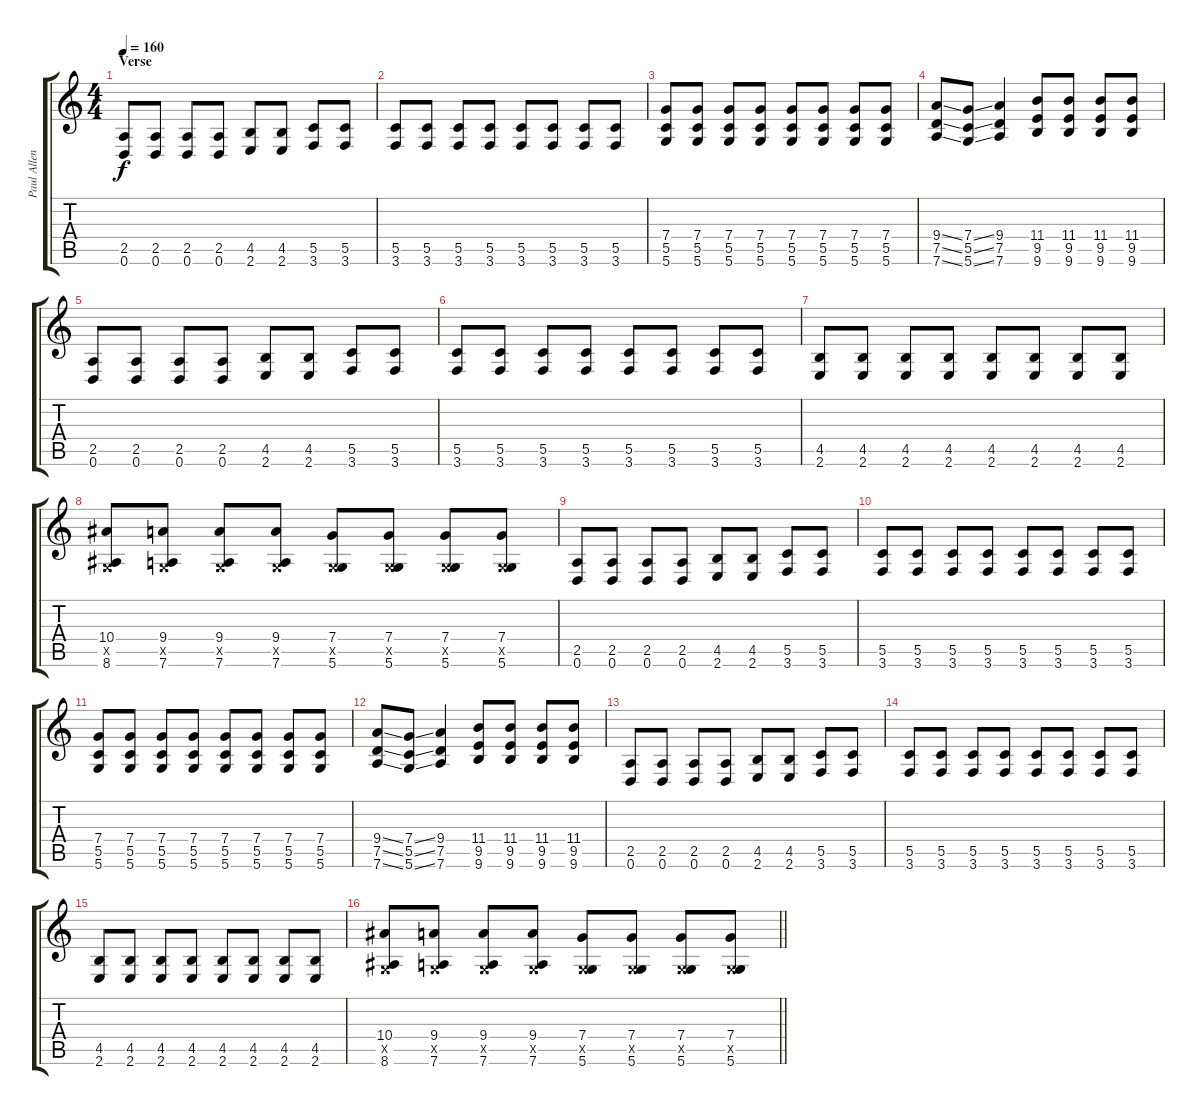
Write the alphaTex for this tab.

\track ("Paul Allender" "Paul Allen") {instrument distortionguitar}
\staff {score tabs}
\tuning (D4 A3 F3 C3 G2 D2) {hide}
\ts (4 4)
\section ("" "Verse")
\tempo 160
\clef g2
\ks c
(2.5 0.6).8{dy f} (2.5 0.6).8 (2.5 0.6).8 (2.5 0.6).8 (4.5 2.6).8 (4.5 2.6).8 (5.5 3.6).8 (5.5 3.6).8 |
(5.5 3.6).8 (5.5 3.6).8 (5.5 3.6).8 (5.5 3.6).8 (5.5 3.6).8 (5.5 3.6).8 (5.5 3.6).8 (5.5 3.6).8 |
(7.4 5.5 5.6).8 (7.4 5.5 5.6).8 (7.4 5.5 5.6).8 (7.4 5.5 5.6).8 (7.4 5.5 5.6).8 (7.4 5.5 5.6).8 (7.4 5.5 5.6).8 (7.4 5.5 5.6).8 |
(9.4{ss} 7.5{ss} 7.6{ss}).8 (7.4{ss} 5.5{ss} 5.6{ss}).8 (9.4 7.5 7.6).4 (11.4 9.5 9.6).8 (11.4 9.5 9.6).8 (11.4 9.5 9.6).8 (11.4 9.5 9.6).8 |
(2.5 0.6).8 (2.5 0.6).8 (2.5 0.6).8 (2.5 0.6).8 (4.5 2.6).8 (4.5 2.6).8 (5.5 3.6).8 (5.5 3.6).8 |
(5.5 3.6).8 (5.5 3.6).8 (5.5 3.6).8 (5.5 3.6).8 (5.5 3.6).8 (5.5 3.6).8 (5.5 3.6).8 (5.5 3.6).8 |
(4.5 2.6).8 (4.5 2.6).8 (4.5 2.6).8 (4.5 2.6).8 (4.5 2.6).8 (4.5 2.6).8 (4.5 2.6).8 (4.5 2.6).8 |
(10.4 0.5{x} 8.6).8 (9.4 0.5{x} 7.6).8 (9.4 0.5{x} 7.6).8 (9.4 0.5{x} 7.6).8 (7.4 0.5{x} 5.6).8 (7.4 0.5{x} 5.6).8 (7.4 0.5{x} 5.6).8 (7.4 0.5{x} 5.6).8 |
(2.5 0.6).8 (2.5 0.6).8 (2.5 0.6).8 (2.5 0.6).8 (4.5 2.6).8 (4.5 2.6).8 (5.5 3.6).8 (5.5 3.6).8 |
(5.5 3.6).8 (5.5 3.6).8 (5.5 3.6).8 (5.5 3.6).8 (5.5 3.6).8 (5.5 3.6).8 (5.5 3.6).8 (5.5 3.6).8 |
(7.4 5.5 5.6).8 (7.4 5.5 5.6).8 (7.4 5.5 5.6).8 (7.4 5.5 5.6).8 (7.4 5.5 5.6).8 (7.4 5.5 5.6).8 (7.4 5.5 5.6).8 (7.4 5.5 5.6).8 |
(9.4{ss} 7.5{ss} 7.6{ss}).8 (7.4{ss} 5.5{ss} 5.6{ss}).8 (9.4 7.5 7.6).4 (11.4 9.5 9.6).8 (11.4 9.5 9.6).8 (11.4 9.5 9.6).8 (11.4 9.5 9.6).8 |
(2.5 0.6).8 (2.5 0.6).8 (2.5 0.6).8 (2.5 0.6).8 (4.5 2.6).8 (4.5 2.6).8 (5.5 3.6).8 (5.5 3.6).8 |
(5.5 3.6).8 (5.5 3.6).8 (5.5 3.6).8 (5.5 3.6).8 (5.5 3.6).8 (5.5 3.6).8 (5.5 3.6).8 (5.5 3.6).8 |
(4.5 2.6).8 (4.5 2.6).8 (4.5 2.6).8 (4.5 2.6).8 (4.5 2.6).8 (4.5 2.6).8 (4.5 2.6).8 (4.5 2.6).8 |
\barLineRight lightlight
(10.4 0.5{x} 8.6).8 (9.4 0.5{x} 7.6).8 (9.4 0.5{x} 7.6).8 (9.4 0.5{x} 7.6).8 (7.4 0.5{x} 5.6).8 (7.4 0.5{x} 5.6).8 (7.4 0.5{x} 5.6).8 (7.4 0.5{x} 5.6).8
